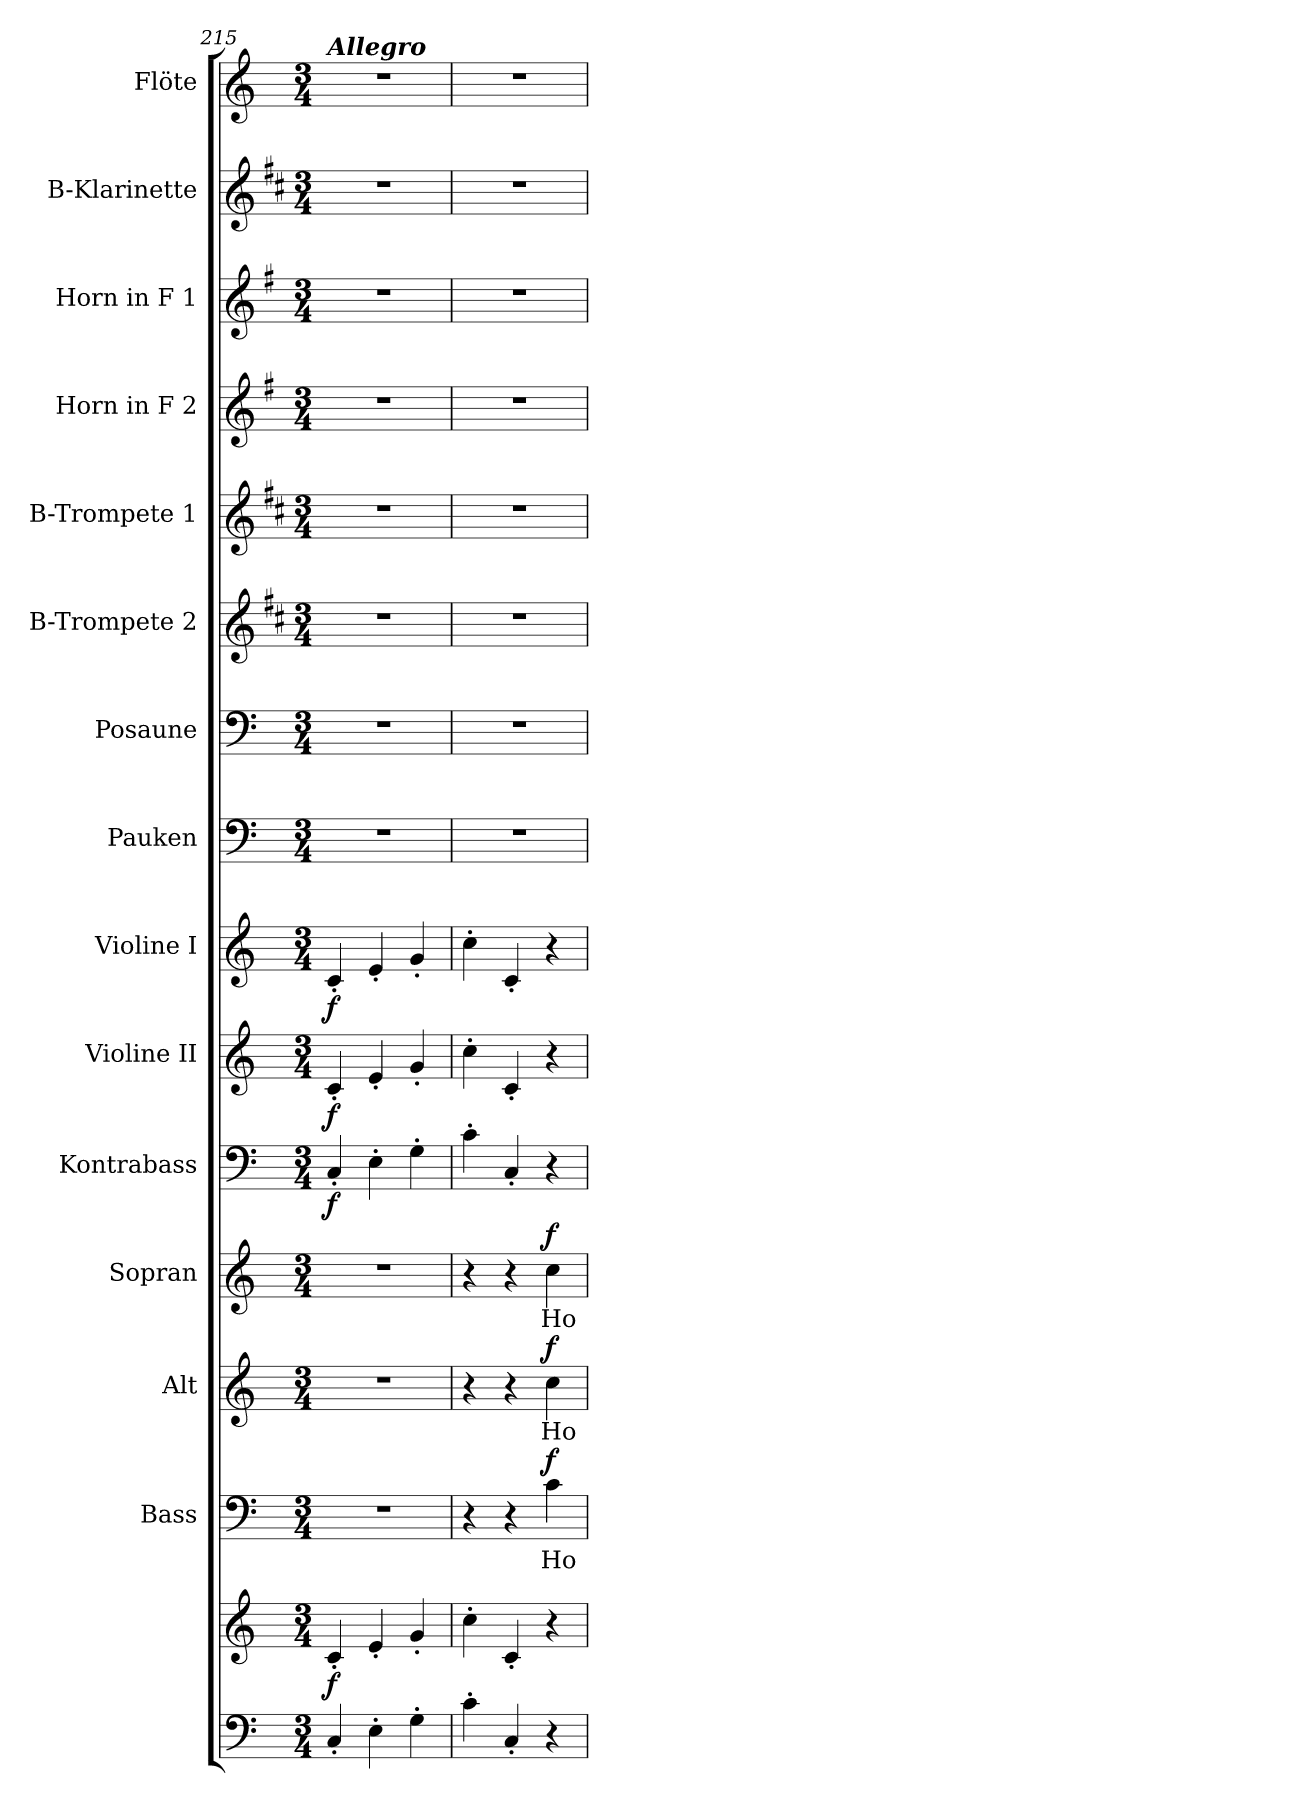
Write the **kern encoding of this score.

**kern	**kern	**dynam	**kern	**text	**dynam	**kern	**text	**dynam	**kern	**text	**dynam	**kern	**dynam	**kern	**dynam	**kern	**dynam	**kern	**kern	**kern	**kern	**kern	**kern	**kern	**kern
*part15	*part15	*part15	*part14	*part14	*part14	*part13	*part13	*part13	*part12	*part12	*part12	*part11	*part11	*part10	*part10	*part9	*part9	*part8	*part7	*part6	*part5	*part4	*part3	*part2	*part1
*staff16	*staff15	*staff15/16	*staff14	*staff14	*staff14	*staff13	*staff13	*staff13	*staff12	*staff12	*staff12	*staff11	*staff11	*staff10	*staff10	*staff9	*staff9	*staff8	*staff7	*staff6	*staff5	*staff4	*staff3	*staff2	*staff1
*	*	*	*I"Bass	*	*	*I"Alt	*	*	*I"Sopran	*	*	*I"Kontrabass	*	*I"Violine II	*	*I"Violine I	*	*I"Pauken	*I"Posaune	*I"B-Trompete 2	*I"B-Trompete 1	*I"Horn in F 2	*I"Horn in F 1	*I"B-Klarinette	*I"Flöte
*	*	*	*I'B.	*	*	*I'A.	*	*	*I'S.	*	*	*I'Kb.	*	*I'Vl. II	*	*I'Vl. I	*	*I'Pk.	*I'Pos.	*I'B Trp. 2	*I'B Trp. 1	*	*	*I'B Kl.	*I'Fl.
*clefF4	*clefG2	*	*clefF4	*	*	*clefG2	*	*	*clefG2	*	*	*clefF4	*	*clefG2	*	*clefG2	*	*clefF4	*clefF4	*clefG2	*clefG2	*clefG2	*clefG2	*clefG2	*clefG2
*	*	*	*	*	*	*	*	*	*	*	*	*ITrd7c12	*	*	*	*	*	*	*	*ITrd1c2	*ITrd1c2	*ITrd4c7	*ITrd4c7	*ITrd1c2	*
*k[]	*k[]	*	*k[]	*	*	*k[]	*	*	*k[]	*	*	*k[]	*	*k[]	*	*k[]	*	*k[]	*k[]	*k[]	*k[]	*k[]	*k[]	*k[]	*k[]
*C:	*C:	*	*C:	*	*	*C:	*	*	*C:	*	*	*C:	*	*C:	*	*C:	*	*C:	*C:	*C:	*C:	*C:	*C:	*C:	*C:
*M3/4	*M3/4	*	*M3/4	*	*	*M3/4	*	*	*M3/4	*	*	*M3/4	*	*M3/4	*	*M3/4	*	*M3/4	*M3/4	*M3/4	*M3/4	*M3/4	*M3/4	*M3/4	*M3/4
=215	=215	=215	=215	=215	=215	=215	=215	=215	=215	=215	=215	=215	=215	=215	=215	=215	=215	=215	=215	=215	=215	=215	=215	=215	=215
!	!	!	!	!	!	!	!	!	!	!	!	!	!	!	!	!	!	!	!	!	!	!	!	!	!LO:TX:a:Bi:t=Allegro
!	!	!LO:DY:b	!	!	!	!	!	!	!	!	!	!	!LO:DY:b	!	!LO:DY:b	!	!LO:DY:b	!	!	!	!	!	!	!	!
4C'</	4c'</	f	2.r	.	.	2.r	.	.	2.r	.	.	4CC'</	f	4c'</	f	4c'</	f	2.r	2.r	2.r	2.r	2.r	2.r	2.r	2.r
4E'>\	4e'</	.	.	.	.	.	.	.	.	.	.	4EE'>\	.	4e'</	.	4e'</	.	.	.	.	.	.	.	.	.
4G'>\	4g'</	.	.	.	.	.	.	.	.	.	.	4GG'>\	.	4g'</	.	4g'</	.	.	.	.	.	.	.	.	.
=216	=216	=216	=216	=216	=216	=216	=216	=216	=216	=216	=216	=216	=216	=216	=216	=216	=216	=216	=216	=216	=216	=216	=216	=216	=216
4c'>\	4cc'>\	.	4r	.	.	4r	.	.	4r	.	.	4C'>\	.	4cc'>\	.	4cc'>\	.	2.r	2.r	2.r	2.r	2.r	2.r	2.r	2.r
4C'</	4c'</	.	4r	.	.	4r	.	.	4r	.	.	4CC'</	.	4c'</	.	4c'</	.	.	.	.	.	.	.	.	.
!	!	!	!	!LO:LY:b	!LO:DY:a	!	!LO:LY:b	!LO:DY:a	!	!LO:LY:b	!LO:DY:a	!	!	!	!	!	!	!	!	!	!	!	!	!	!
4r	4r	.	4c\	Ho-	f	4cc\	Ho-	f	4cc\	Ho-	f	4r	.	4r	.	4r	.	.	.	.	.	.	.	.	.
=	=	=	=	=	=	=	=	=	=	=	=	=	=	=	=	=	=	=	=	=	=	=	=	=	=
*-	*-	*-	*-	*-	*-	*-	*-	*-	*-	*-	*-	*-	*-	*-	*-	*-	*-	*-	*-	*-	*-	*-	*-	*-	*-
